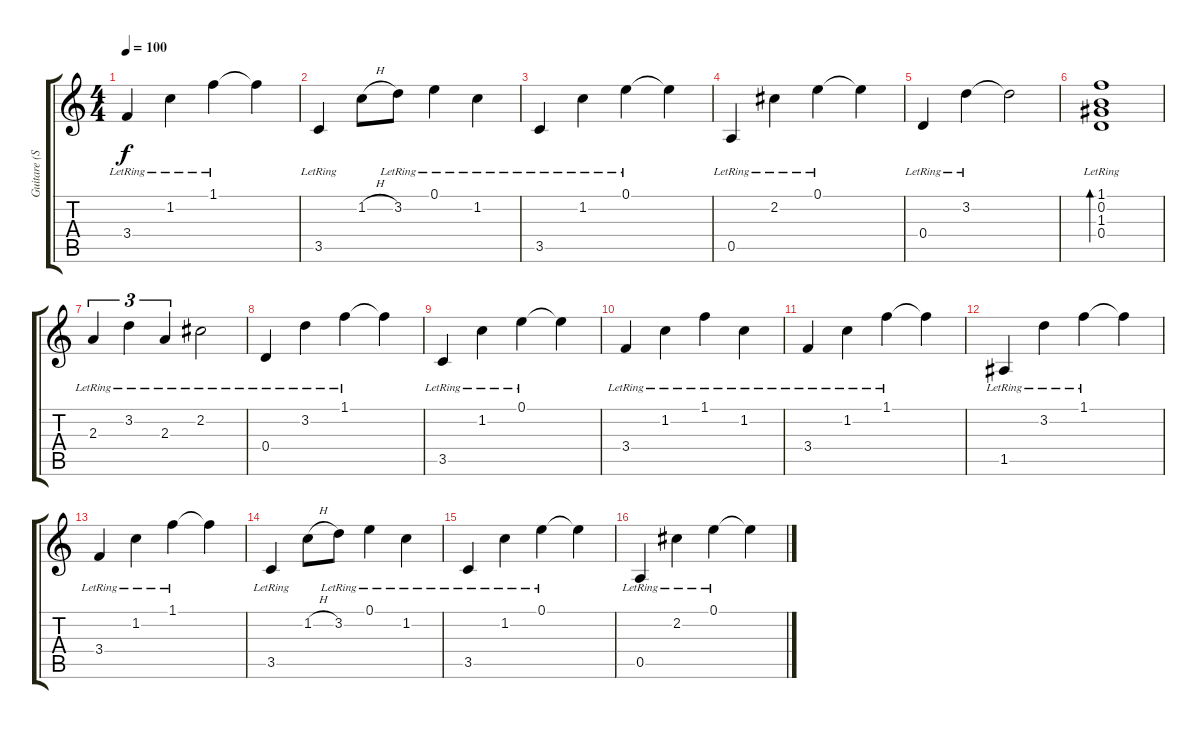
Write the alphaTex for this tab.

\track ("Guitare (Studio)" "Guitare (S") {instrument acousticguitarsteel}
\staff {score tabs}
\tuning (E4 B3 G3 D3 A2 E2) {hide}
\ts (4 4)
\tempo 100
\clef g2
\ks c
3.4{lr}.4{dy f} 1.2{lr}.4 1.1{lr}.4 1.1{t}.4 |
3.5{lr}.4 1.2{h}.8 3.2{lr}.8 0.1{lr}.4 1.2{lr}.4 |
3.5{lr}.4 1.2{lr}.4 0.1{lr}.4 0.1{t}.4 |
0.5{lr}.4 2.2{lr}.4 0.1{lr}.4 0.1{t}.4 |
0.4{lr}.4 3.2{lr}.4 3.2{t}.2 |
(1.1{lr} 0.2{lr} 1.3{lr} 0.4{lr}).1{bd 60} |
2.3{lr}.4{tu (3 2)} 3.2{lr}.4{tu (3 2)} 2.3{lr}.4{tu (3 2)} 2.2{lr}.2 |
0.4{lr}.4 3.2{lr}.4 1.1{lr}.4 1.1{t}.4 |
3.5{lr}.4 1.2{lr}.4 0.1{lr}.4 0.1{t}.4 |
3.4{lr}.4 1.2{lr}.4 1.1{lr}.4 1.2{lr}.4 |
3.4{lr}.4 1.2{lr}.4 1.1{lr}.4 1.1{t}.4 |
1.5{lr}.4 3.2{lr}.4 1.1{lr}.4 1.1{t}.4 |
3.4{lr}.4 1.2{lr}.4 1.1{lr}.4 1.1{t}.4 |
3.5{lr}.4 1.2{h}.8 3.2{lr}.8 0.1{lr}.4 1.2{lr}.4 |
3.5{lr}.4 1.2{lr}.4 0.1{lr}.4 0.1{t}.4 |
0.5{lr}.4 2.2{lr}.4 0.1{lr}.4 0.1{t}.4
